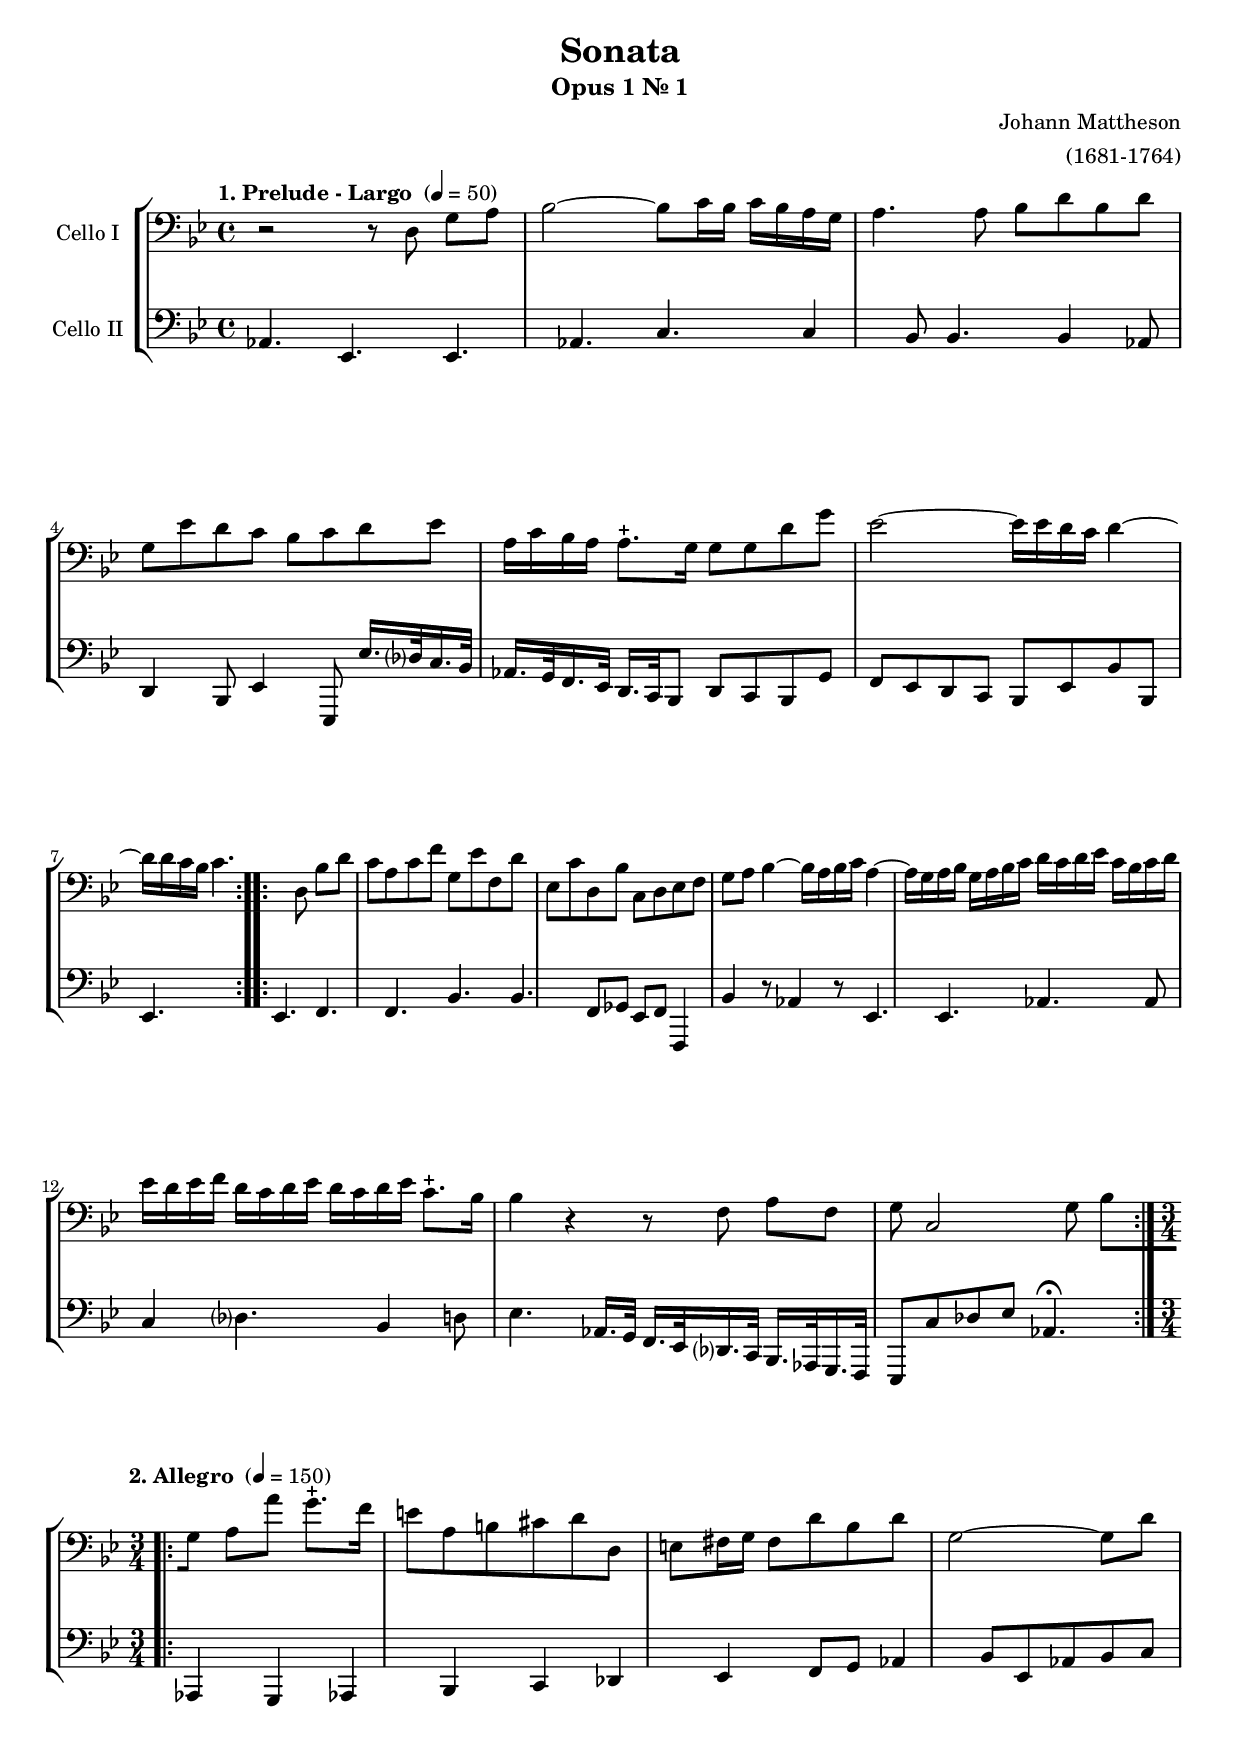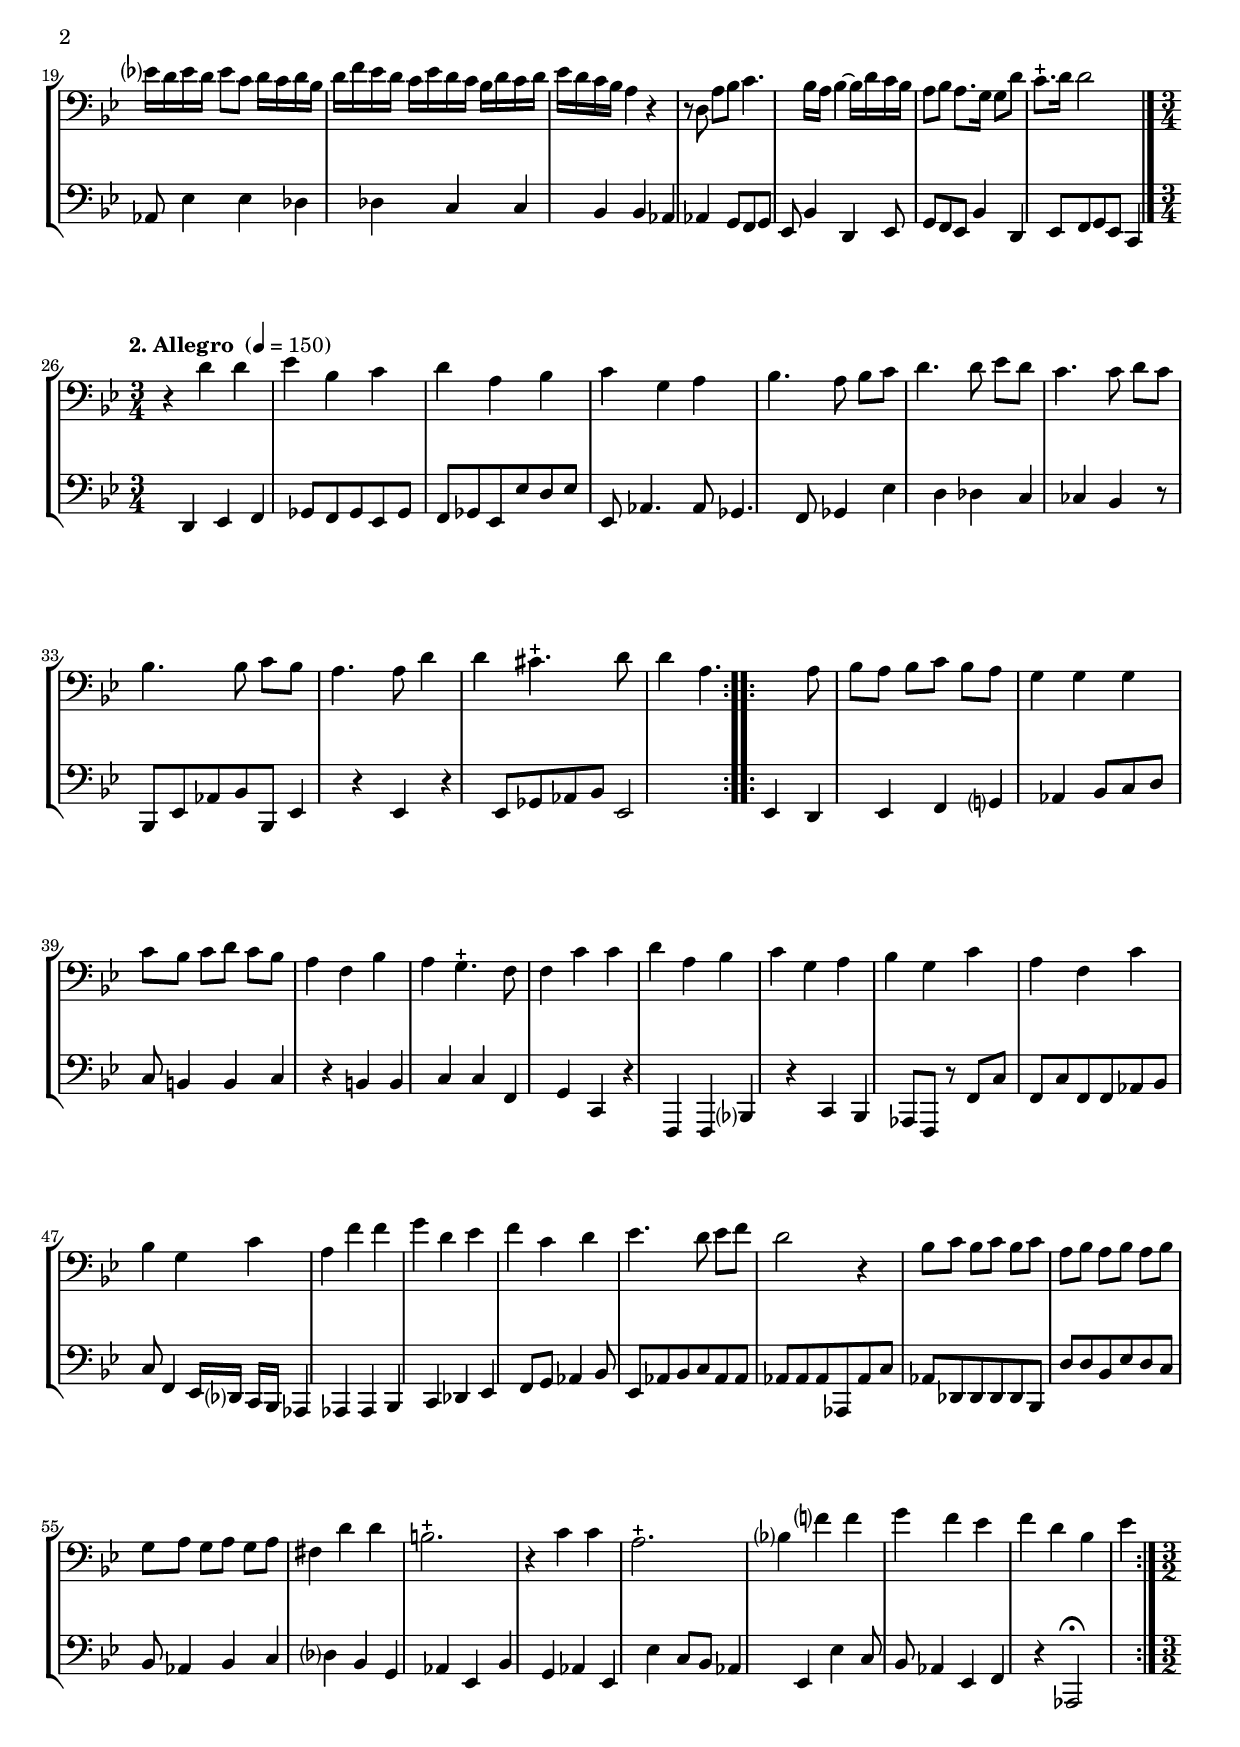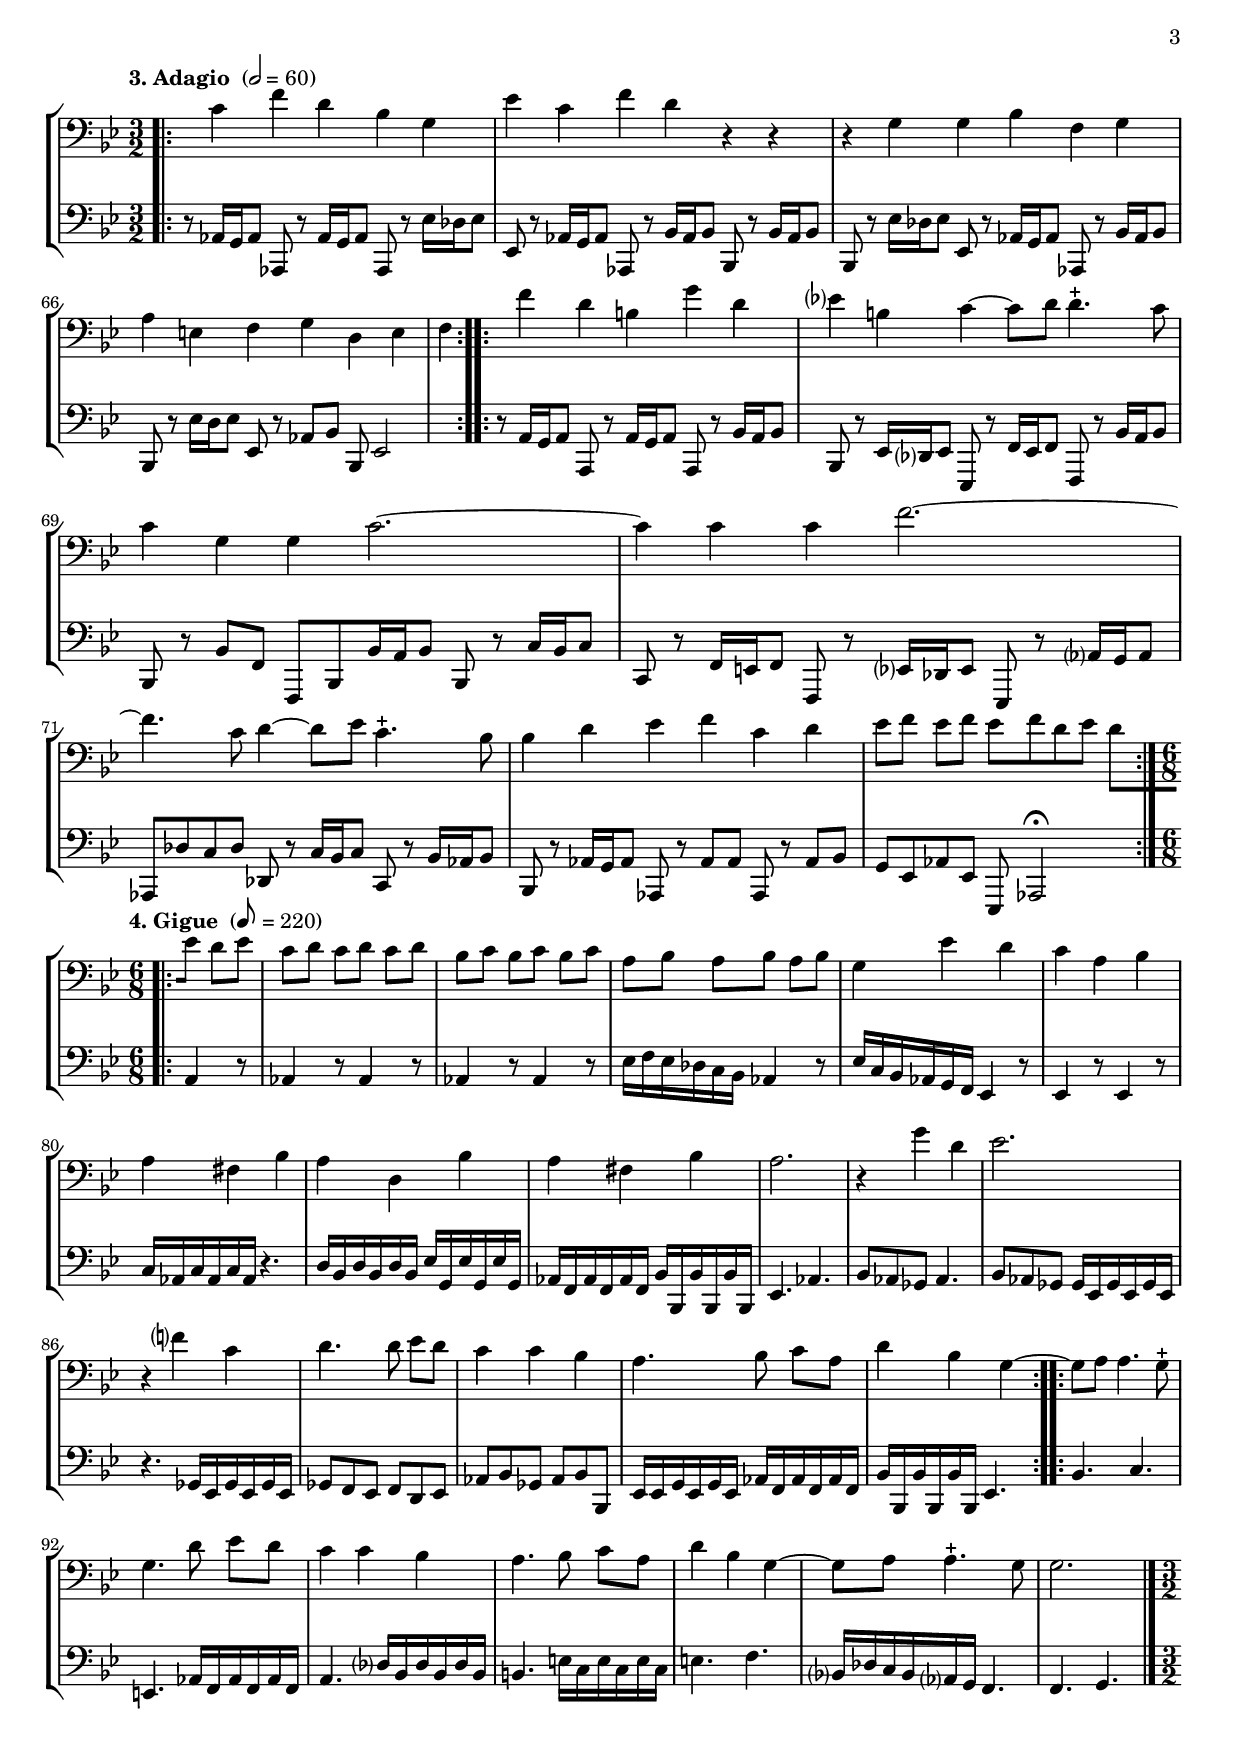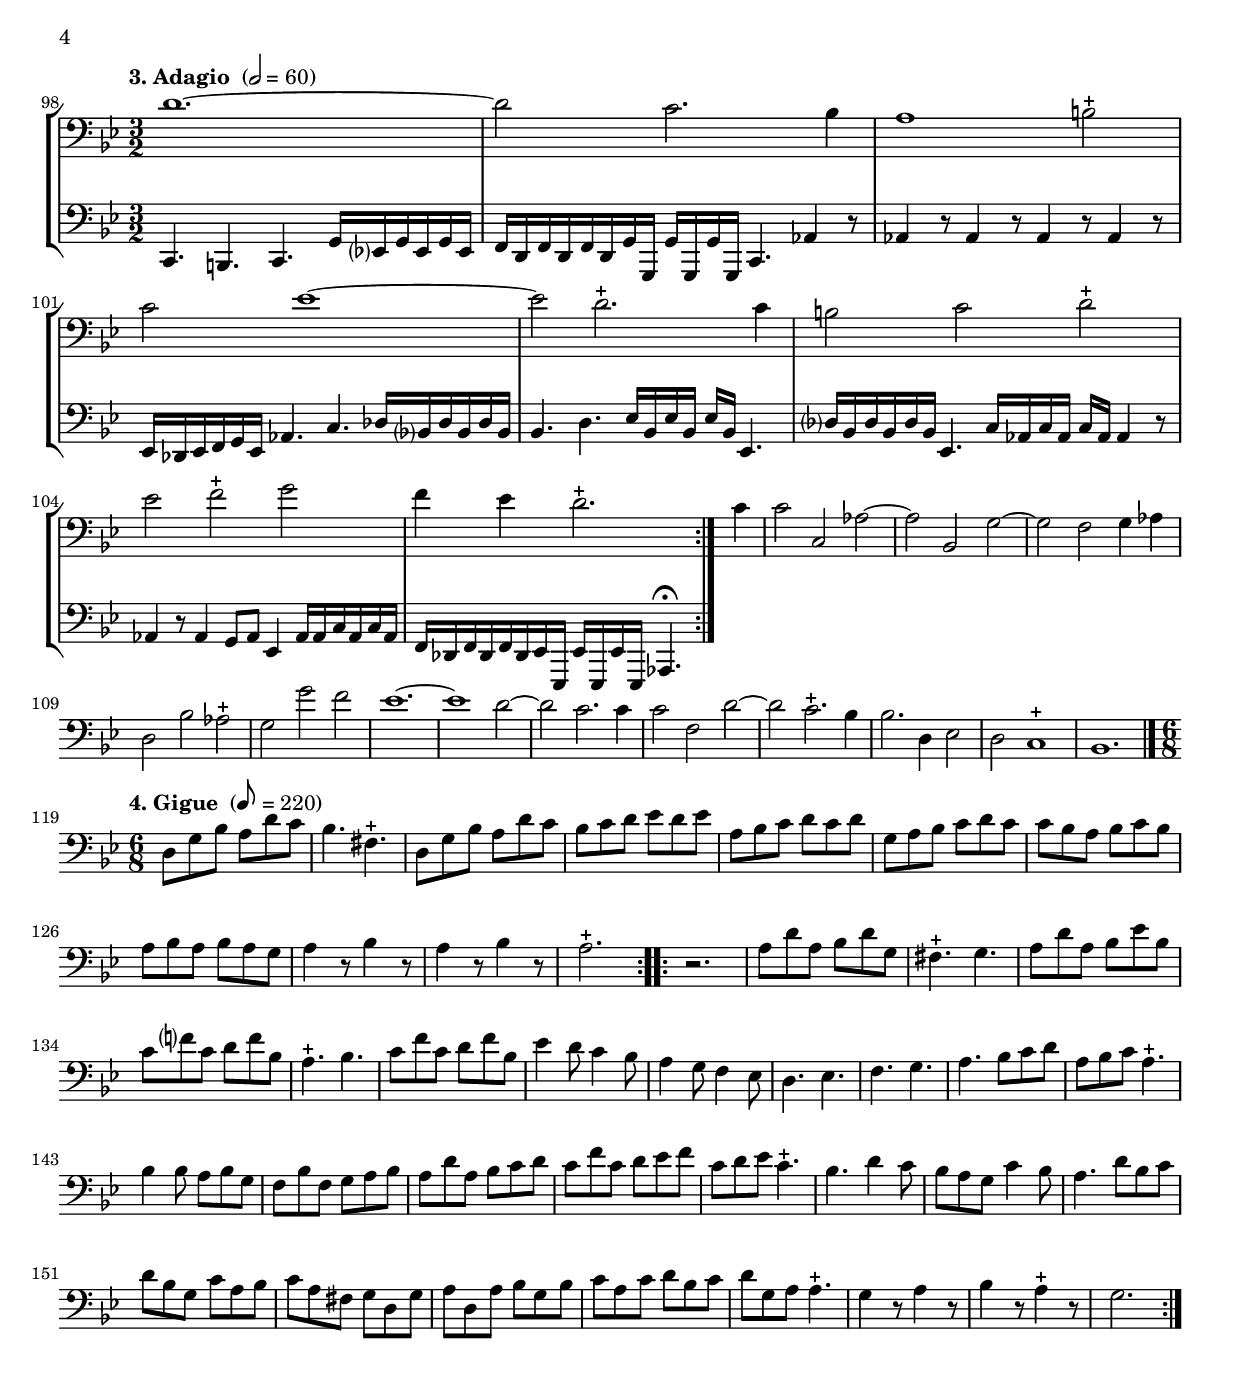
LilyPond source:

\version "2.14.2"
\include "deutsch.ly"

#(set-global-staff-size 18.5)

\header {
  title = "Sonata"
  subtitle = "Opus 1 Nr. 1"
  composer = "Johann Mattheson"
  arranger = "(1681-1764)"
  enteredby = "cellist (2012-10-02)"
}

voiceconsts = {
 \key g \major
 \clef "bass"
% \numericTimeSignature
 \compressFullBarRests
}

%minstr = "harpsichord"
mihi = "clarinet"
%minstr = "accordion"
milo = "bassoon"

moral = \markup \italic "molto rall."

introa = { \tempo "1. Prelude - Largo " 4=50 \time 4/4 }
introb = { \break \tempo "2. Allegro " 4=150 \time 3/4 }
introc = { \pageBreak \tempo "3. Adagio " 2=60 \time 3/2 }
introd = { \break \tempo "4. Gigue " 8=220 \time 6/8 }

va = \relative c' {
  \voiceconsts

  \introa
  r2 r8 h e[ fis]
  g2~ g8 a16 g a g fis e
  fis4. fis8 g h g h
  e, c' h a g a h c

  fis,16 a g fis fis8.-+ e16 e8 e h' e
  c2~ c16 c h a h4~
  h16 h a g a4. h,8 g'[ h]

  a fis a d e, c' d, h'
  c, a' h, g' a, h c d
  e fis g4~ g16 fis g a fis4~

  fis16 e fis g e fis g a h a h c a g a h
  c h c d h a h c h a h c a8.-+ g16
  g4 r r8 d fis[ d]

  e a,2 e'8 g[ e]
  fis fis' e8.-+ d16 cis8 fis, gis ais
  h h, cis dis16 e dis8 h' g h

  e,2~ e8 h' c?16 h c h
  c8 a h16 a h g h d c h a c h a
  g h a h c h a g fis4 r

  r8 h, fis'[ g] a4. g16 fis
  g4~ g16 h a g fis8 g fis8. e16
  e8 h' a8.-+ h16 h2 \bar "|."

  \introb
  r4 h h
  c g a
  h fis g
  a e fis
  g4. fis8 g[ a]
  h4. h8 c[ h]
  a4. a8 h[ a]
  g4. g8 a[ g]

  fis4. fis8 h4
  h ais4.-+ h8
  h4 fis4. fis8
  g fis g[ a] g fis
  e4 e e
  a8 g a[ h] a g
  fis4 d g

  fis e4.-+ d8
  d4 a' a
  h fis g
  a e fis
  g e a
  fis d a'
  g e a
  fis d' d

  e h c
  d a h
  c4. h8 c[ d]
  h2 r4
  g8 a g[ a] g a
  fis g fis[ g] fis g

  e fis e[ fis] e fis
  dis4 h' h
  gis2.-+
  r4 a a
  fis2.-+
  g?4 d'? d
  e d c
  d h g

  c a d
  h g e
  c' a d
  h r r
  r e, e
  g d e
  fis cis d

  e h cis
  d d' h
  gis e' h
  c? gis a~
  a8 h h4.-+ a8
  a4 e e
  a2.~
  a4 a a

  d2.~
  d4. a8 h4~
  h8 c a4.-+ g8
  g4 h c
  d a h
  c8 d c[ d] c d
  h c h[ c] h c

  a h a[ h] a h
  g a g[ a] g a
  fis g fis[ g] fis g
  e4 c' h
  a fis g
  fis dis g
  fis h, g'

  fis dis g
  fis2.
  r4 e' h
  c2.
  r4 d? a
  h4. h8 c[ h]
  a4 a g
  fis4. g8 a[ fis]
  h4 g e~

  e8 fis fis4. e8-+
  e4. h'8 c[ h]
  a4 a g
  fis4. g8 a[ fis]
  h4 g e~
  e8 fis fis4.-+ e8
  e2. \bar "|."

  \introc
  h'1.~
  h2 a2. g4
  fis1 gis2-+
  a c1~
  c2 h2.-+ a4
  gis2 a h-+
  c d-+ e
  d4 c h2.-+ a4

  a2 a, f'~
  f g, e'~
  e d e4 f
  h,2 g' f-+
  e e' d
  c1.~
  c1 h2~

  h a2. a4
  a2 d, h'~
  h a2.-+ g4
  g2. h,4 c2
  h a1-+
  g1. \bar "|."

  \introd
  \repeat volta 2 {
    h8 e g fis h a
    g4. dis-+
    h8 e g fis h a
    g a h c h c
    fis, g a h a h
    e, fis g a h a

    a g fis g a g
    fis g fis g fis e
    fis4 r8 g4 r8
    fis4 r8 g4 r8
    fis2.-+
  }
  \repeat volta 2 {
    r
    fis8 h fis g h e,

    dis4.-+ e
    fis8 h fis g c g
    a d? a h d g,
    fis4.-+ g
    a8 d a h d g,
    c4 h8 a4 g8
    fis4 e8 d4 c8

    h4. c
    d e
    fis g8 a h
    fis g a fis4.-+
    g4 g8 fis g e
    d g d e fis g

    fis h fis g a h
    a d a h c d
    a h c a4.-+
    g h4 a8
    g fis e a4 g8
    fis4. h8 g a
    h g e a fis g

    a fis dis e h e
    fis h, fis' g e g
    a fis a h g a
    h e, fis fis4.-+
    e4 r8 fis4 r8
    g4 r8 fis4-+ r8
    e2.
  }
}

\include "v2.ily"

music = \new StaffGroup <<
      \new Staff {
	\set Staff.midiInstrument = \milo
	\set Staff.instrumentName = #"Cello I"
	\transpose g b, { \va }
      }

      \new Staff {
	\set Staff.midiInstrument = \milo
	\set Staff.instrumentName = #"Cello II"
	\transpose g b, { \vb }
      }
>>

\book {
  \score {
    \music
    \layout {}
  }

  \score {
    \unfoldRepeats \music

    \midi {
      \context {
        \Score
      }
    }
  }
}
